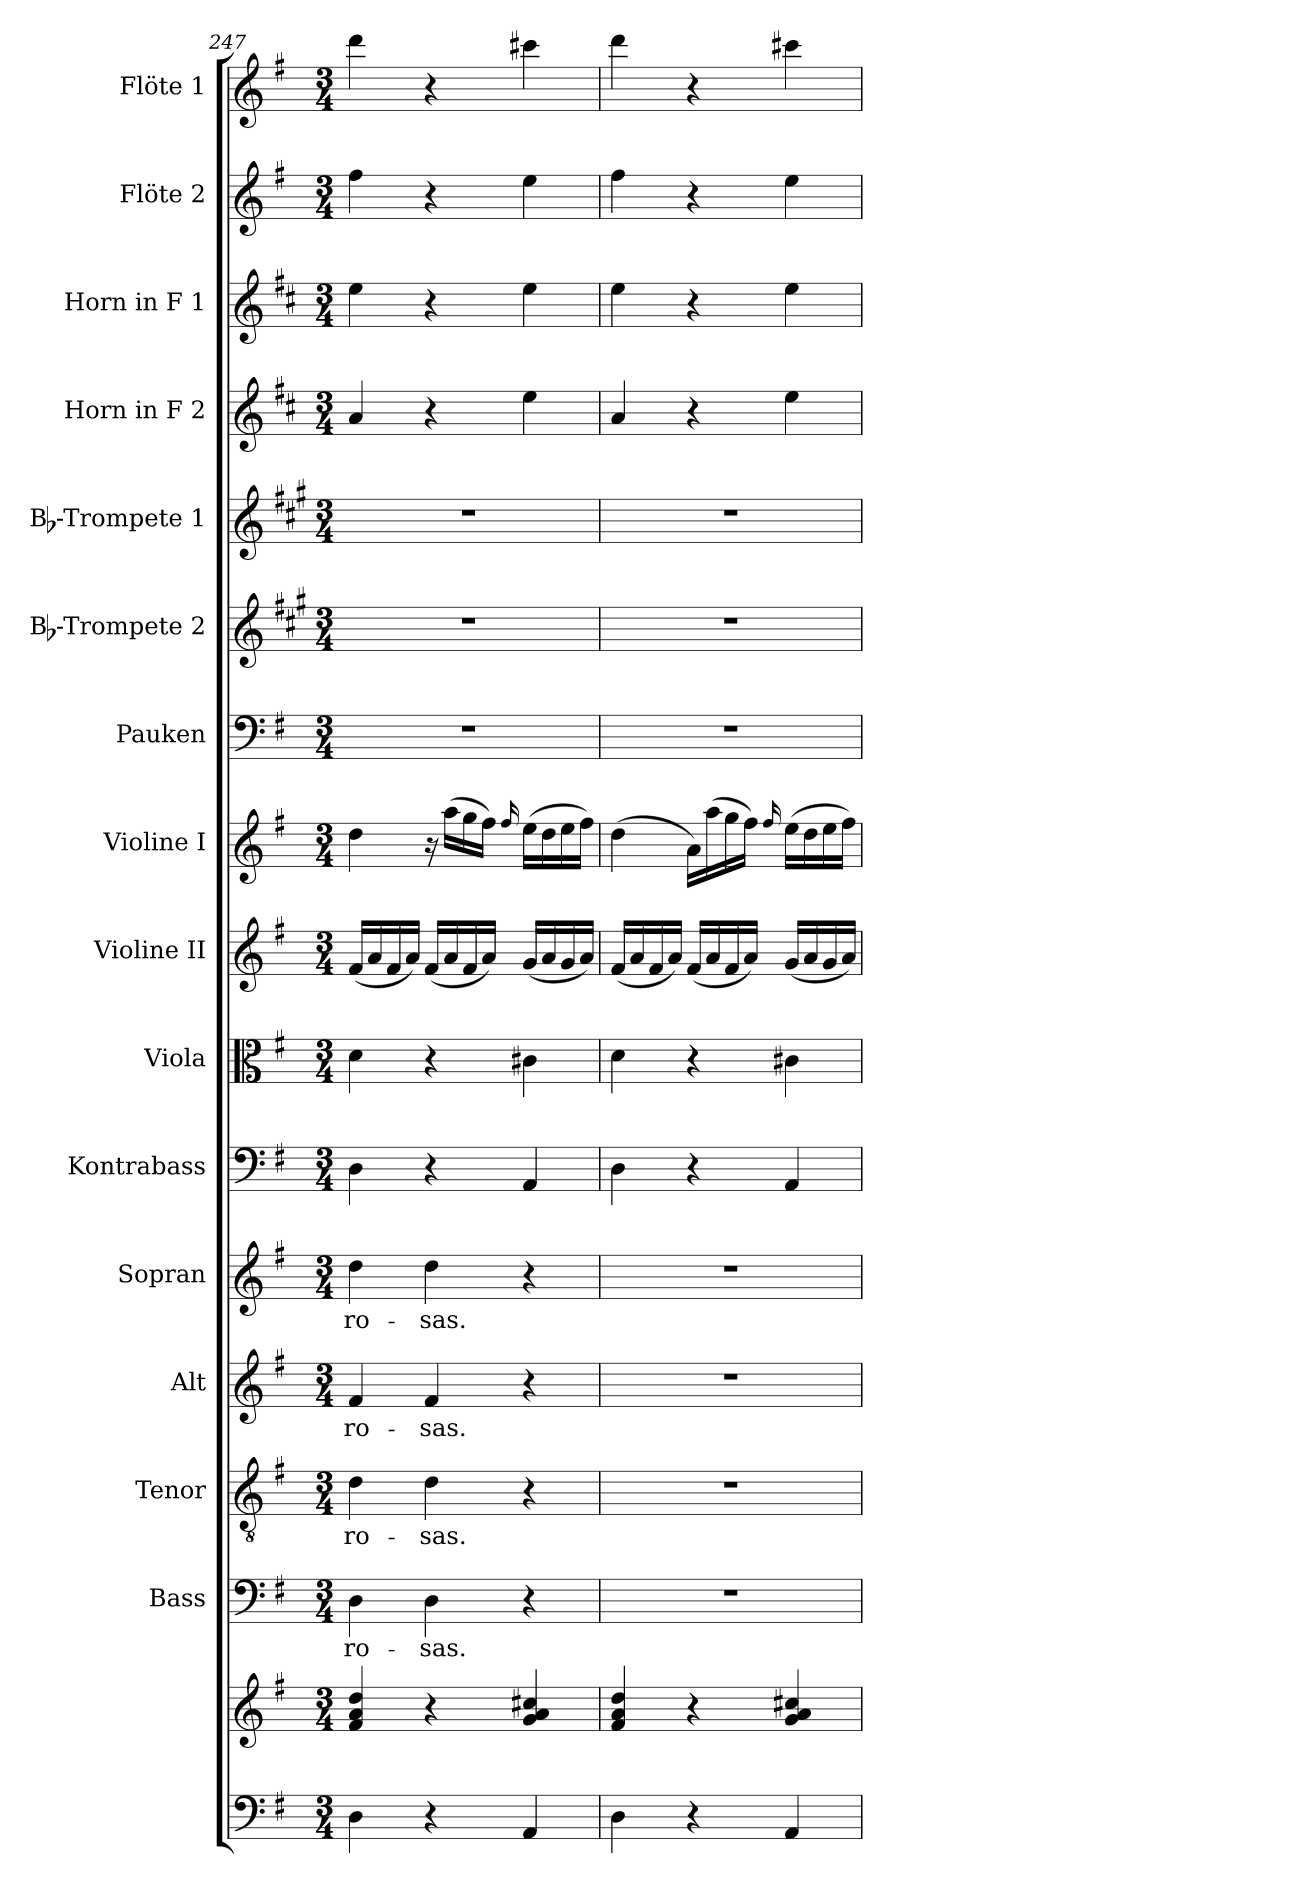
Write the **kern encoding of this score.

**kern	**kern	**kern	**text	**kern	**text	**kern	**text	**kern	**text	**kern	**kern	**kern	**kern	**kern	**kern	**kern	**kern	**kern	**kern	**kern
*part16	*part16	*part15	*part15	*part14	*part14	*part13	*part13	*part12	*part12	*part11	*part10	*part9	*part8	*part7	*part6	*part5	*part4	*part3	*part2	*part1
*staff17	*staff16	*staff15	*staff15	*staff14	*staff14	*staff13	*staff13	*staff12	*staff12	*staff11	*staff10	*staff9	*staff8	*staff7	*staff6	*staff5	*staff4	*staff3	*staff2	*staff1
*	*	*I"Bass	*	*I"Tenor	*	*I"Alt	*	*I"Sopran	*	*I"Kontrabass	*I"Viola	*I"Violine II	*I"Violine I	*I"Pauken	*I"Bb-Trompete 2	*I"Bb-Trompete 1	*I"Horn in F 2	*I"Horn in F 1	*I"Flöte 2	*I"Flöte 1
*	*	*I'B.	*	*I'T.	*	*I'A.	*	*I'S.	*	*I'Kb.	*I'Vla.	*I'Vl. II	*I'Vl. I	*I'Pk.	*I'Bb Trp. 2	*I'Bb Trp. 1	*	*	*I'Fl. 2	*I'Fl. 1
*clefF4	*clefG2	*clefF4	*	*clefGv2	*	*clefG2	*	*clefG2	*	*clefF4	*clefC3	*clefG2	*clefG2	*clefF4	*clefG2	*clefG2	*clefG2	*clefG2	*clefG2	*clefG2
*	*	*	*	*	*	*	*	*	*	*ITrd7c12	*	*	*	*	*ITrd1c2	*ITrd1c2	*ITrd4c7	*ITrd4c7	*	*
*k[f#]	*k[f#]	*k[f#]	*	*k[f#]	*	*k[f#]	*	*k[f#]	*	*k[f#]	*k[f#]	*k[f#]	*k[f#]	*k[f#]	*k[f#]	*k[f#]	*k[f#]	*k[f#]	*k[f#]	*k[f#]
*G:	*G:	*G:	*	*G:	*	*G:	*	*G:	*	*G:	*G:	*G:	*G:	*G:	*G:	*G:	*G:	*G:	*G:	*G:
*M3/4	*M3/4	*M3/4	*	*M3/4	*	*M3/4	*	*M3/4	*	*M3/4	*M3/4	*M3/4	*M3/4	*M3/4	*M3/4	*M3/4	*M3/4	*M3/4	*M3/4	*M3/4
=247	=247	=247	=247	=247	=247	=247	=247	=247	=247	=247	=247	=247	=247	=247	=247	=247	=247	=247	=247	=247
!	!	!	!LO:LY:b	!	!LO:LY:b	!	!LO:LY:b	!	!LO:LY:b	!	!	!	!	!	!	!	!	!	!	!
4D\	4f#/ 4a/ 4dd/	4D\	ro-	4d\	ro-	4f#/	ro-	4dd\	ro-	4DD\	4d\	(<16f#/LL	4dd\	2.r	2.r	2.r	4d/	4a\	4ff#\	4ddd\
.	.	.	.	.	.	.	.	.	.	.	.	16a/	.	.	.	.	.	.	.	.
.	.	.	.	.	.	.	.	.	.	.	.	16f#/	.	.	.	.	.	.	.	.
.	.	.	.	.	.	.	.	.	.	.	.	16a/JJ)	.	.	.	.	.	.	.	.
!	!	!	!LO:LY:b	!	!LO:LY:b	!	!LO:LY:b	!	!LO:LY:b	!	!	!	!	!	!	!	!	!	!	!
4r	4r	4D\	-sas.	4d\	-sas.	4f#/	-sas.	4dd\	-sas.	4r	4r	(<16f#/LL	16r	.	.	.	4r	4r	4r	4r
.	.	.	.	.	.	.	.	.	.	.	.	16a/	(>16aa\LL	.	.	.	.	.	.	.
.	.	.	.	.	.	.	.	.	.	.	.	16f#/	16gg\	.	.	.	.	.	.	.
.	.	.	.	.	.	.	.	.	.	.	.	16a/JJ)	16ff#\JJ)	.	.	.	.	.	.	.
.	.	.	.	.	.	.	.	.	.	.	.	.	16qqff#/	.	.	.	.	.	.	.
4AA/	4g/ 4a/ 4cc#X/	4r	.	4r	.	4r	.	4r	.	4AAA/	4c#X\	(<16g/LL	(>16ee\LL	.	.	.	4a\	4a\	4ee\	4ccc#X\
.	.	.	.	.	.	.	.	.	.	.	.	16a/	16dd\	.	.	.	.	.	.	.
.	.	.	.	.	.	.	.	.	.	.	.	16g/	16ee\	.	.	.	.	.	.	.
.	.	.	.	.	.	.	.	.	.	.	.	16a/JJ)	16ff#\JJ)	.	.	.	.	.	.	.
=248	=248	=248	=248	=248	=248	=248	=248	=248	=248	=248	=248	=248	=248	=248	=248	=248	=248	=248	=248	=248
4D\	4f#/ 4a/ 4dd/	2.r	.	2.r	.	2.r	.	2.r	.	4DD\	4d\	(<16f#/LL	(>4dd\	2.r	2.r	2.r	4d/	4a\	4ff#\	4ddd\
.	.	.	.	.	.	.	.	.	.	.	.	16a/	.	.	.	.	.	.	.	.
.	.	.	.	.	.	.	.	.	.	.	.	16f#/	.	.	.	.	.	.	.	.
.	.	.	.	.	.	.	.	.	.	.	.	16a/JJ)	.	.	.	.	.	.	.	.
4r	4r	.	.	.	.	.	.	.	.	4r	4r	(<16f#/LL	16a\LL)	.	.	.	4r	4r	4r	4r
.	.	.	.	.	.	.	.	.	.	.	.	16a/	(>16aa\	.	.	.	.	.	.	.
.	.	.	.	.	.	.	.	.	.	.	.	16f#/	16gg\	.	.	.	.	.	.	.
.	.	.	.	.	.	.	.	.	.	.	.	16a/JJ)	16ff#\JJ)	.	.	.	.	.	.	.
.	.	.	.	.	.	.	.	.	.	.	.	.	16qqff#/	.	.	.	.	.	.	.
4AA/	4g/ 4a/ 4cc#X/	.	.	.	.	.	.	.	.	4AAA/	4c#X\	(<16g/LL	(>16ee\LL	.	.	.	4a\	4a\	4ee\	4ccc#X\
.	.	.	.	.	.	.	.	.	.	.	.	16a/	16dd\	.	.	.	.	.	.	.
.	.	.	.	.	.	.	.	.	.	.	.	16g/	16ee\	.	.	.	.	.	.	.
.	.	.	.	.	.	.	.	.	.	.	.	16a/JJ)	16ff#\JJ)	.	.	.	.	.	.	.
=	=	=	=	=	=	=	=	=	=	=	=	=	=	=	=	=	=	=	=	=
*-	*-	*-	*-	*-	*-	*-	*-	*-	*-	*-	*-	*-	*-	*-	*-	*-	*-	*-	*-	*-
